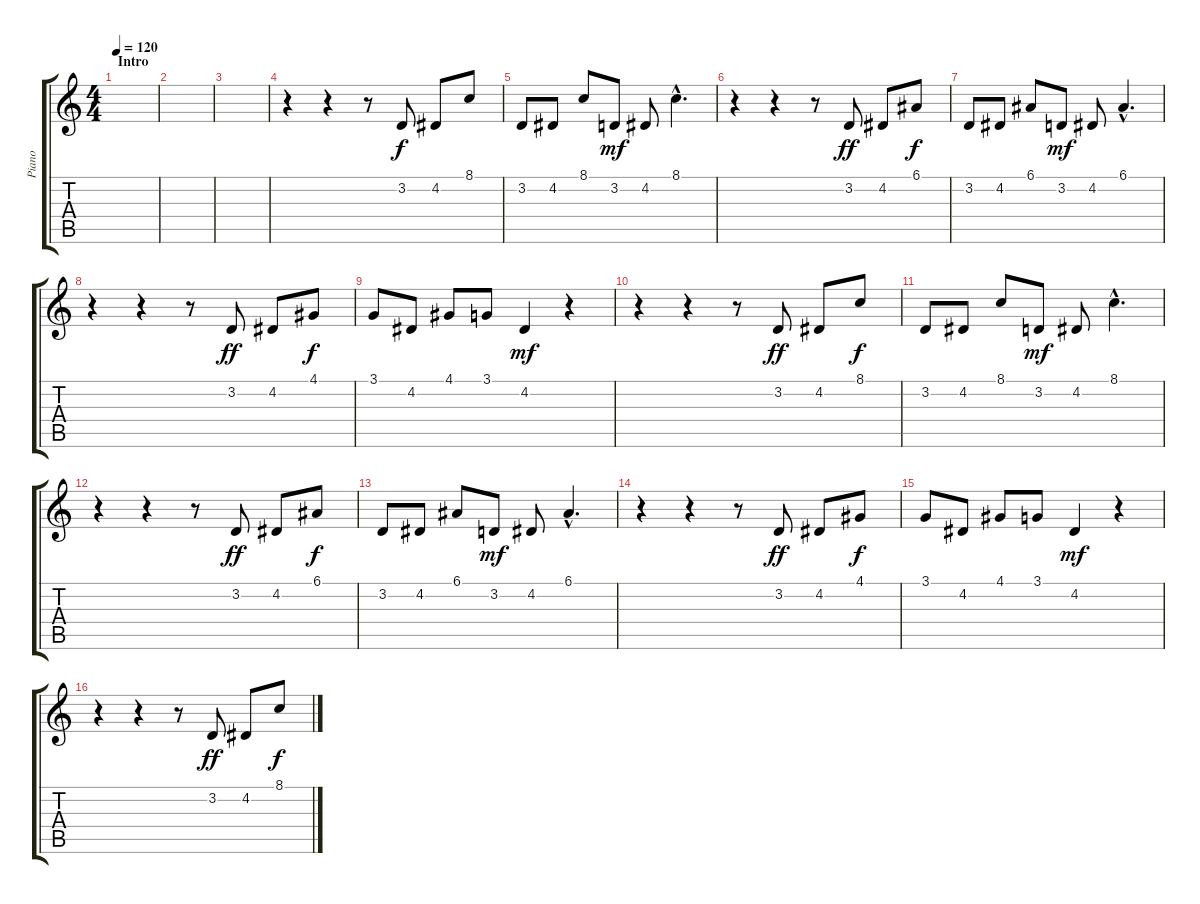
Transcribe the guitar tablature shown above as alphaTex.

\track ("Piano" "Piano") {instrument acousticgrandpiano}
\staff {score tabs}
\tuning (E4 B3 G3 D3 A2 E2) {hide}
\ts (4 4)
\section ("" "Intro")
\tempo 120
\clef g2
\ks c
|
|
|
r.4 r.4 r.8 3.2.8 4.2.8 8.1.8{dy f} |
3.2.8 4.2.8 8.1.8 3.2.8{dy mf} 4.2.8 8.1{hac}.4{d} |
r.4 r.4 r.8 3.2.8{dy ff} 4.2.8 6.1.8{dy f} |
3.2.8 4.2.8 6.1.8 3.2.8{dy mf} 4.2.8 6.1{hac}.4{d} |
r.4 r.4 r.8 3.2.8{dy ff} 4.2.8 4.1.8{dy f} |
3.1.8 4.2.8 4.1.8 3.1.8 4.2.4{dy mf} r.4 |
r.4 r.4 r.8 3.2.8{dy ff} 4.2.8 8.1.8{dy f} |
3.2.8 4.2.8 8.1.8 3.2.8{dy mf} 4.2.8 8.1{hac}.4{d} |
r.4 r.4 r.8 3.2.8{dy ff} 4.2.8 6.1.8{dy f} |
3.2.8 4.2.8 6.1.8 3.2.8{dy mf} 4.2.8 6.1{hac}.4{d} |
r.4 r.4 r.8 3.2.8{dy ff} 4.2.8 4.1.8{dy f} |
3.1.8 4.2.8 4.1.8 3.1.8 4.2.4{dy mf} r.4 |
r.4 r.4 r.8 3.2.8{dy ff} 4.2.8 8.1.8{dy f}
